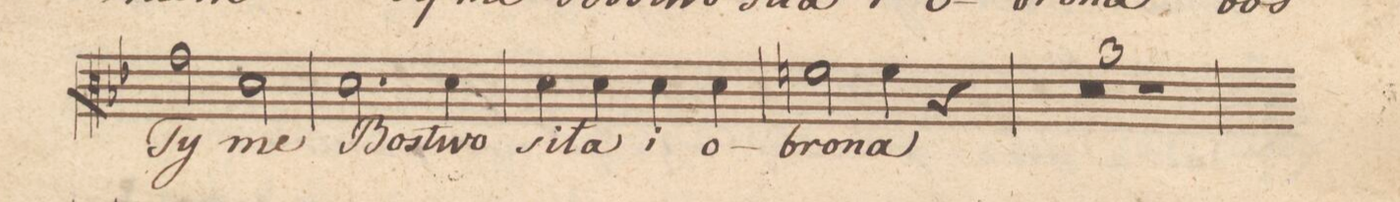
**kern	**text	**dynam
*I"Alto.	*	*
*clefC3	*	*
*k[b-e-]	*	*
*met(C.|)	*	*
*M2/2	*	*
2g\	Ty	.
2d\	me	.
=22	=22	=22
2.d\	Bo-	.
4d\	-stwo	.
=23	=23	=23
4d\	si-	.
4d\	-ła	.
4d\	i	.
4d\	o-	.
=24	=24	=24
2fn\	-bro-	.
4f\	-na	.
4r	.	.
=25	=25	=25
0r	.	.
=26	=26	=26
=27	=27	=27
1r	.	.
=28	=28	=28
*-	*-	*-
